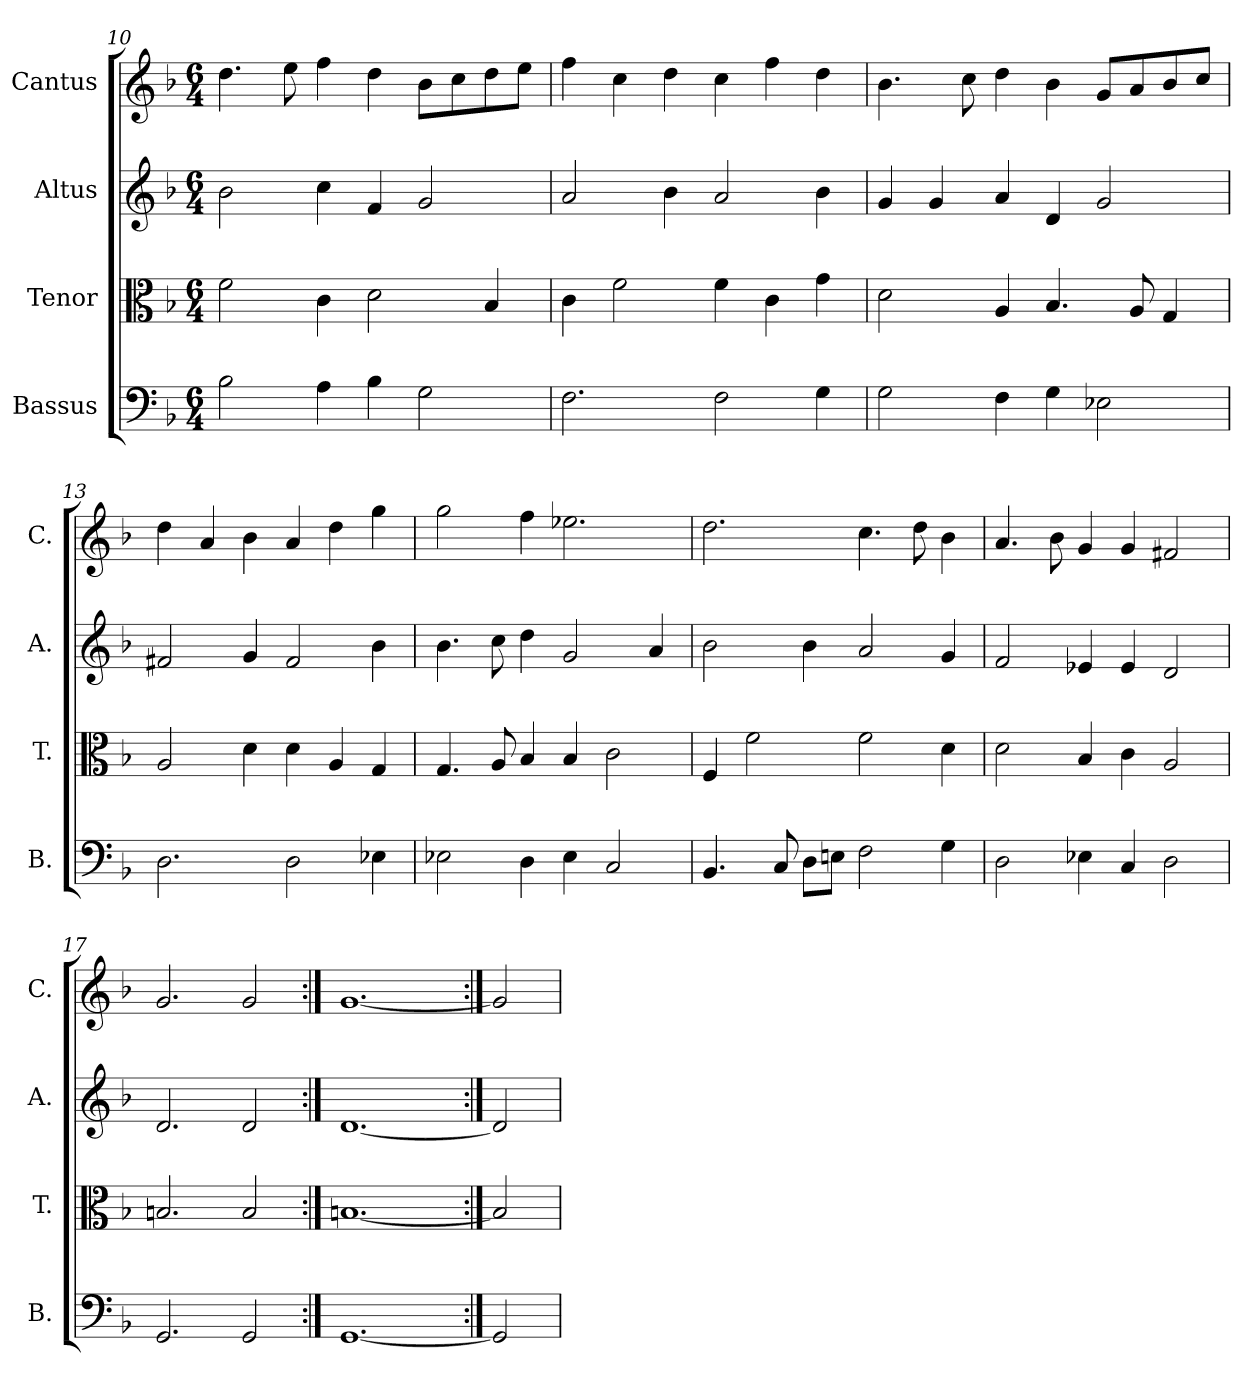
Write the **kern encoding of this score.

**kern	**kern	**kern	**kern
*part4	*part3	*part2	*part1
*staff4	*staff3	*staff2	*staff1
*I"Bassus	*I"Tenor	*I"Altus	*I"Cantus
*I'B.	*I'T.	*I'A.	*I'C.
*clefF4	*clefC3	*clefG2	*clefG2
*k[b-]	*k[b-]	*k[b-]	*k[b-]
*F:	*F:	*F:	*F:
*M6/4	*M6/4	*M6/4	*M6/4
=10	=10	=10	=10
2B-\	2f\	2b-\	4.dd\
.	.	.	8ee\
4A\	4c\	4cc\	4ff\
4B-\	2d\	4f/	4dd\
2G\	.	2g/	8b-\L
.	.	.	8cc\
.	4B-/	.	8dd\
.	.	.	8ee\J
!!LO:LB:g=z
=11	=11	=11	=11
2.F\	4c\	2a/	4ff\
.	2f\	.	4cc\
.	.	4b-\	4dd\
2F\	4f\	2a/	4cc\
.	4c\	.	4ff\
4G\	4g\	4b-\	4dd\
=12	=12	=12	=12
2G\	2d\	4g/	4.b-\
.	.	4g/	.
.	.	.	8cc\
4F\	4A/	4a/	4dd\
4G\	4.B-/	4d/	4b-\
2E-X\	.	2g/	8g/L
.	8A/	.	8a/
.	4G/	.	8b-/
.	.	.	8cc/J
=13	=13	=13	=13
2.D\	2A/	2f#X/	4dd\
.	.	.	4a/
.	4d\	4g/	4b-\
2D\	4d\	2f#/	4a/
.	4A/	.	4dd\
4E-X\	4G/	4b-\	4gg\
=14	=14	=14	=14
2E-X\	4.G/	4.b-\	2gg\
.	8A/	8cc\	.
4D\	4B-/	4dd\	4ff\
4E-\	4B-/	2g/	2.ee-X\
2C/	2c\	.	.
.	.	4a/	.
=15	=15	=15	=15
4.BB-/	4F/	2b-\	2.dd\
.	2f\	.	.
8C/	.	.	.
8D\L	.	4b-\	.
8En\J	.	.	.
2F\	2f\	2a/	4.cc\
.	.	.	8dd\
4G\	4d\	4g/	4b-\
=16	=16	=16	=16
2D\	2d\	2f/	4.a/
.	.	.	8b-\
4E-X\	4B-/	4e-X/	4g/
4C/	4c\	4e-/	4g/
2D\	2A/	2d/	2f#X/
=17	=17	=17	=17
2.GG/	2.Bn/	2.d/	2.g/
2GG/	2B/	2d/	2g/
=18:|!	=18:|!	=18:|!	=18:|!
[1.GG	[1.Bn	[1.d	[1.g
=19:|!	=19:|!	=19:|!	=19:|!
2GG]	2B]	2d]	2g]
=	=	=	=
*-	*-	*-	*-
